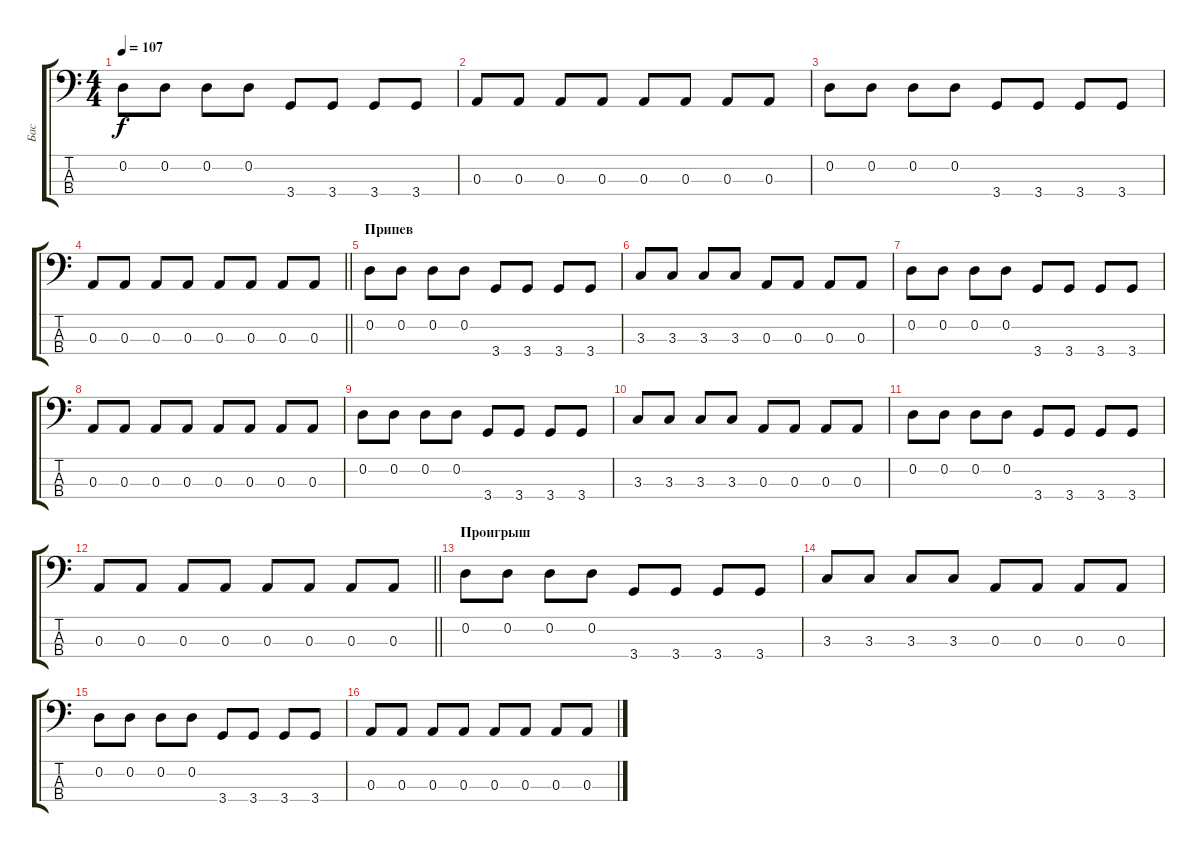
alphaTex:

\track ("Бас" "Бас") {instrument electricbassfinger}
\staff {score tabs}
\tuning (G2 D2 A1 E1) {hide}
\ts (4 4)
\tempo 107
\clef f4
\ks c
0.2.8{dy f} 0.2.8 0.2.8 0.2.8 3.4.8 3.4.8 3.4.8 3.4.8 |
0.3.8 0.3.8 0.3.8 0.3.8 0.3.8 0.3.8 0.3.8 0.3.8 |
0.2.8 0.2.8 0.2.8 0.2.8 3.4.8 3.4.8 3.4.8 3.4.8 |
\barLineRight lightlight
0.3.8 0.3.8 0.3.8 0.3.8 0.3.8 0.3.8 0.3.8 0.3.8 |
\section ("" "Припев")
0.2.8 0.2.8 0.2.8 0.2.8 3.4.8 3.4.8 3.4.8 3.4.8 |
3.3.8 3.3.8 3.3.8 3.3.8 0.3.8 0.3.8 0.3.8 0.3.8 |
0.2.8 0.2.8 0.2.8 0.2.8 3.4.8 3.4.8 3.4.8 3.4.8 |
0.3.8 0.3.8 0.3.8 0.3.8 0.3.8 0.3.8 0.3.8 0.3.8 |
0.2.8 0.2.8 0.2.8 0.2.8 3.4.8 3.4.8 3.4.8 3.4.8 |
3.3.8 3.3.8 3.3.8 3.3.8 0.3.8 0.3.8 0.3.8 0.3.8 |
0.2.8 0.2.8 0.2.8 0.2.8 3.4.8 3.4.8 3.4.8 3.4.8 |
\barLineRight lightlight
0.3.8 0.3.8 0.3.8 0.3.8 0.3.8 0.3.8 0.3.8 0.3.8 |
\section ("" "Проигрыш")
0.2.8 0.2.8 0.2.8 0.2.8 3.4.8 3.4.8 3.4.8 3.4.8 |
3.3.8 3.3.8 3.3.8 3.3.8 0.3.8 0.3.8 0.3.8 0.3.8 |
0.2.8 0.2.8 0.2.8 0.2.8 3.4.8 3.4.8 3.4.8 3.4.8 |
0.3.8 0.3.8 0.3.8 0.3.8 0.3.8 0.3.8 0.3.8 0.3.8
